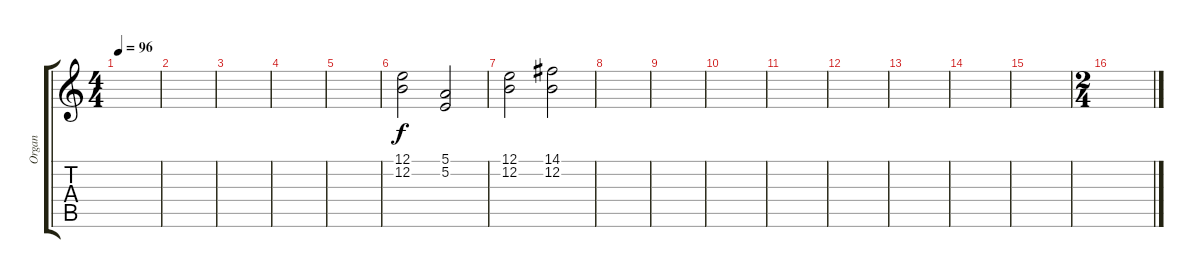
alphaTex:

\track ("Organ" "Organ") {instrument percussiveorgan}
\staff {score tabs}
\tuning (E4 B3 G3 D3 A2 E2) {hide}
\ts (4 4)
\tempo 96
\clef g2
\ks c
|
|
|
|
|
(12.1 12.2).2 (5.1 5.2).2 |
(12.1 12.2).2 (14.1 12.2).2 |
|
|
|
|
|
|
|
|
\ts (2 4)
